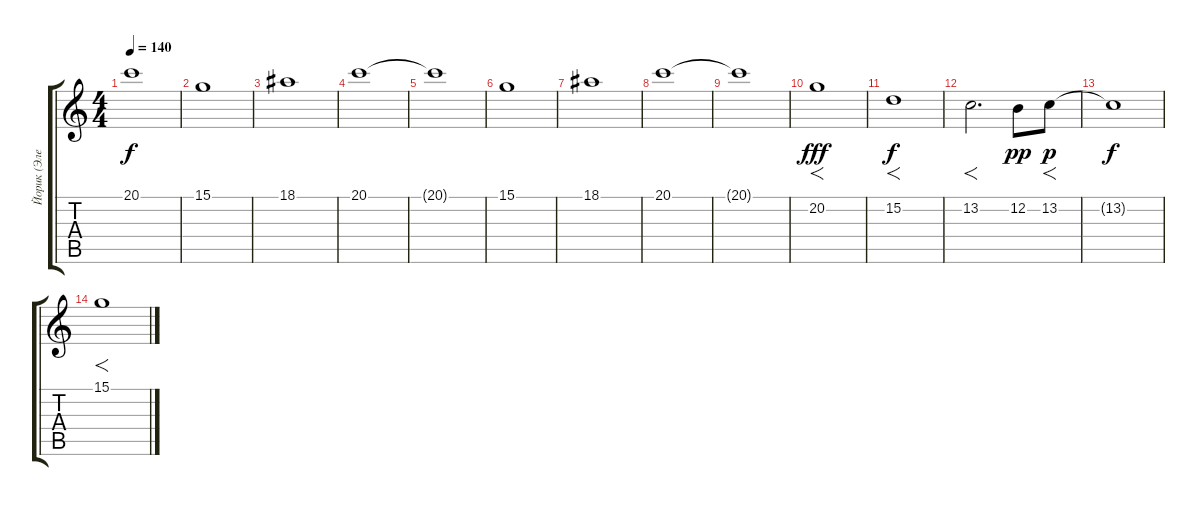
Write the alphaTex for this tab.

\track ("Йорик (Электроника)" "Йорик (Эле") {instrument fx1rain}
\staff {score tabs}
\tuning (E4 B3 G3 D3 A2 E2) {hide}
\ts (4 4)
\tempo 140
\clef g2
\ks c
20.1{t}.1{dy f} |
15.1.1 |
18.1.1 |
20.1.1 |
20.1{t}.1 |
15.1.1 |
18.1.1 |
20.1.1 |
20.1{t}.1 |
20.2.1{f dy fff volume 10} |
15.2.1{f dy f} |
13.2.2{f d} 12.2.8{dy pp} 13.2.8{f dy p} |
13.2{t}.1{dy f} |
15.1.1{f}
